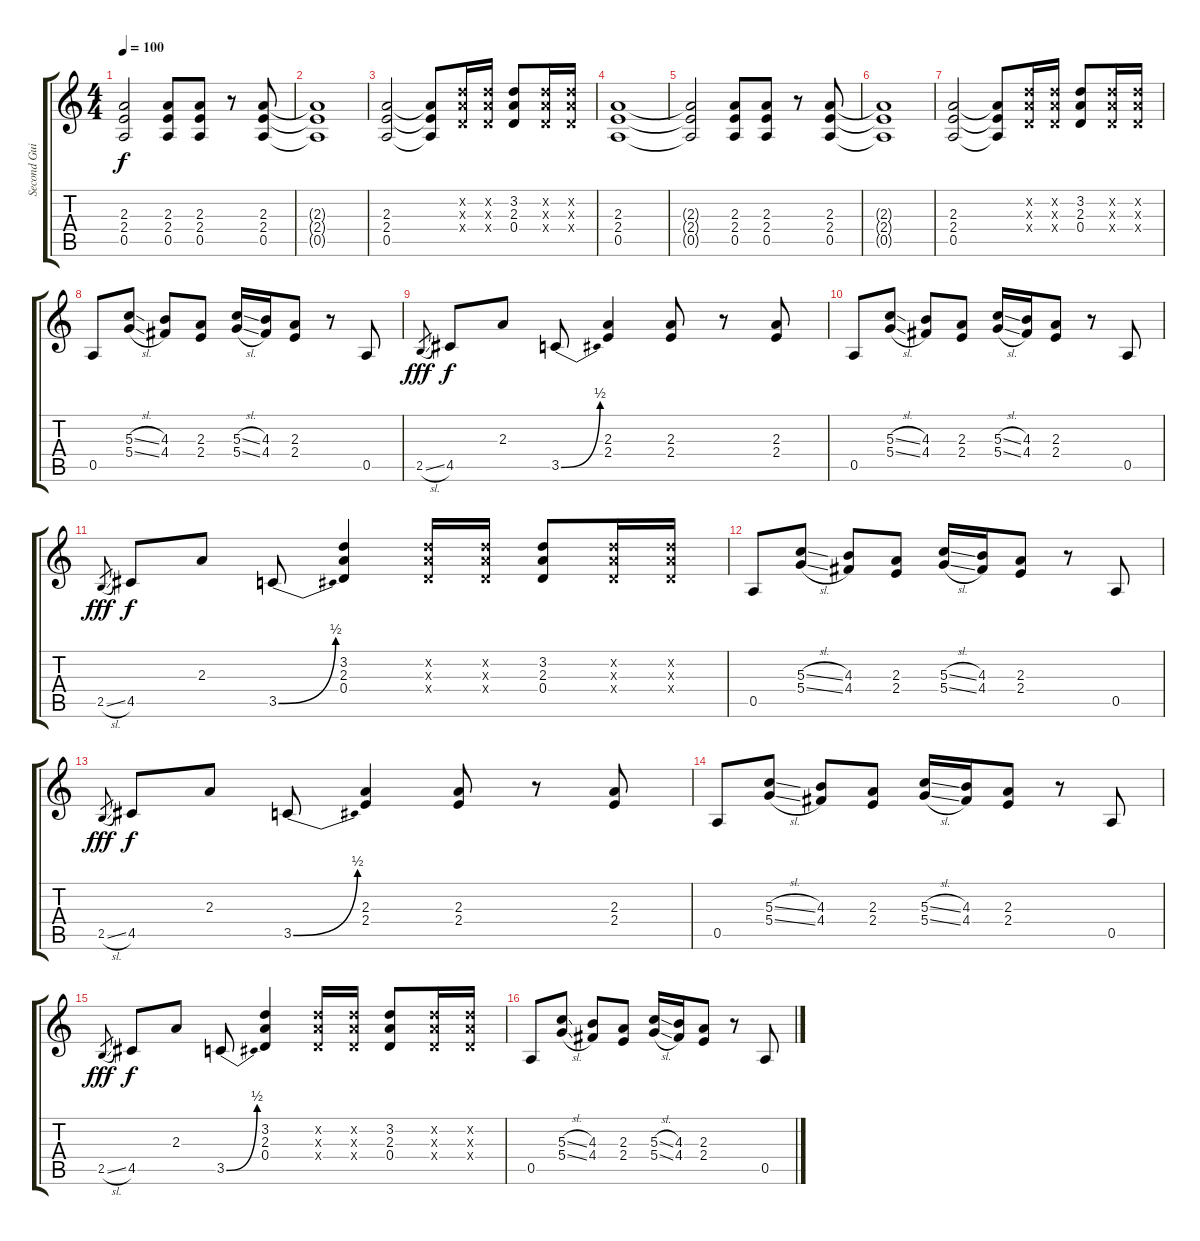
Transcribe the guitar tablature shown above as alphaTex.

\track ("Second Guitar" "Second Gui") {instrument overdrivenguitar}
\staff {score tabs}
\tuning (E4 B3 G3 D3 A2 E2) {hide}
\ts (4 4)
\tempo 100
\clef g2
\ks c
(2.3{t} 2.4{t} 0.5{t}).2{dy f} (2.3 2.4 0.5).8 (2.3 2.4 0.5).8 r.8 (2.3 2.4 0.5).8 |
(2.3{t} 2.4{t} 0.5{t}).1 |
(2.3 2.4 0.5).2 (2.3{t} 2.4{t} 0.5{t}).8 (3.2{x} 2.3{x} 0.4{x}).16 (3.2{x} 2.3{x} 0.4{x}).16 (3.2 2.3 0.4).8 (3.2{x} 2.3{x} 0.4{x}).16 (3.2{x} 2.3{x} 0.4{x}).16 |
(2.3 2.4 0.5).1 |
(2.3{t} 2.4{t} 0.5{t}).2 (2.3 2.4 0.5).8 (2.3 2.4 0.5).8 r.8 (2.3 2.4 0.5).8 |
(2.3{t} 2.4{t} 0.5{t}).1 |
(2.3 2.4 0.5).2 (2.3{t} 2.4{t} 0.5{t}).8 (3.2{x} 2.3{x} 0.4{x}).16 (3.2{x} 2.3{x} 0.4{x}).16 (3.2 2.3 0.4).8 (3.2{x} 2.3{x} 0.4{x}).16 (3.2{x} 2.3{x} 0.4{x}).16 |
0.5.8 (5.3{sl} 5.4{sl}).8 (4.3 4.4).8 (2.3 2.4).8 (5.3{sl} 5.4{sl}).16 (4.3 4.4).16 (2.3 2.4).8 r.8 0.5.8 |
2.5{sl}.8{gr dy fff} 4.5.8{dy f} 2.3.8 3.5{be (bend 0 0 60 2)}.8 (2.3 2.4).4 (2.3 2.4).8 r.8 (2.3 2.4).8 |
0.5.8 (5.3{sl} 5.4{sl}).8 (4.3 4.4).8 (2.3 2.4).8 (5.3{sl} 5.4{sl}).16 (4.3 4.4).16 (2.3 2.4).8 r.8 0.5.8 |
2.5{sl}.8{gr dy fff} 4.5.8{dy f} 2.3.8 3.5{be (bend 0 0 60 2)}.8 (3.2 2.3 0.4).4 (3.2{x} 2.3{x} 0.4{x}).16 (3.2{x} 2.3{x} 0.4{x}).16 (3.2 2.3 0.4).8 (3.2{x} 2.3{x} 0.4{x}).16 (3.2{x} 2.3{x} 0.4{x}).16 |
0.5.8 (5.3{sl} 5.4{sl}).8 (4.3 4.4).8 (2.3 2.4).8 (5.3{sl} 5.4{sl}).16 (4.3 4.4).16 (2.3 2.4).8 r.8 0.5.8 |
2.5{sl}.8{gr dy fff} 4.5.8{dy f} 2.3.8 3.5{be (bend 0 0 60 2)}.8 (2.3 2.4).4 (2.3 2.4).8 r.8 (2.3 2.4).8 |
0.5.8 (5.3{sl} 5.4{sl}).8 (4.3 4.4).8 (2.3 2.4).8 (5.3{sl} 5.4{sl}).16 (4.3 4.4).16 (2.3 2.4).8 r.8 0.5.8 |
2.5{sl}.8{gr dy fff} 4.5.8{dy f} 2.3.8 3.5{be (bend 0 0 60 2)}.8 (3.2 2.3 0.4).4 (3.2{x} 2.3{x} 0.4{x}).16 (3.2{x} 2.3{x} 0.4{x}).16 (3.2 2.3 0.4).8 (3.2{x} 2.3{x} 0.4{x}).16 (3.2{x} 2.3{x} 0.4{x}).16 |
0.5.8 (5.3{sl} 5.4{sl}).8 (4.3 4.4).8 (2.3 2.4).8 (5.3{sl} 5.4{sl}).16 (4.3 4.4).16 (2.3 2.4).8 r.8 0.5.8
